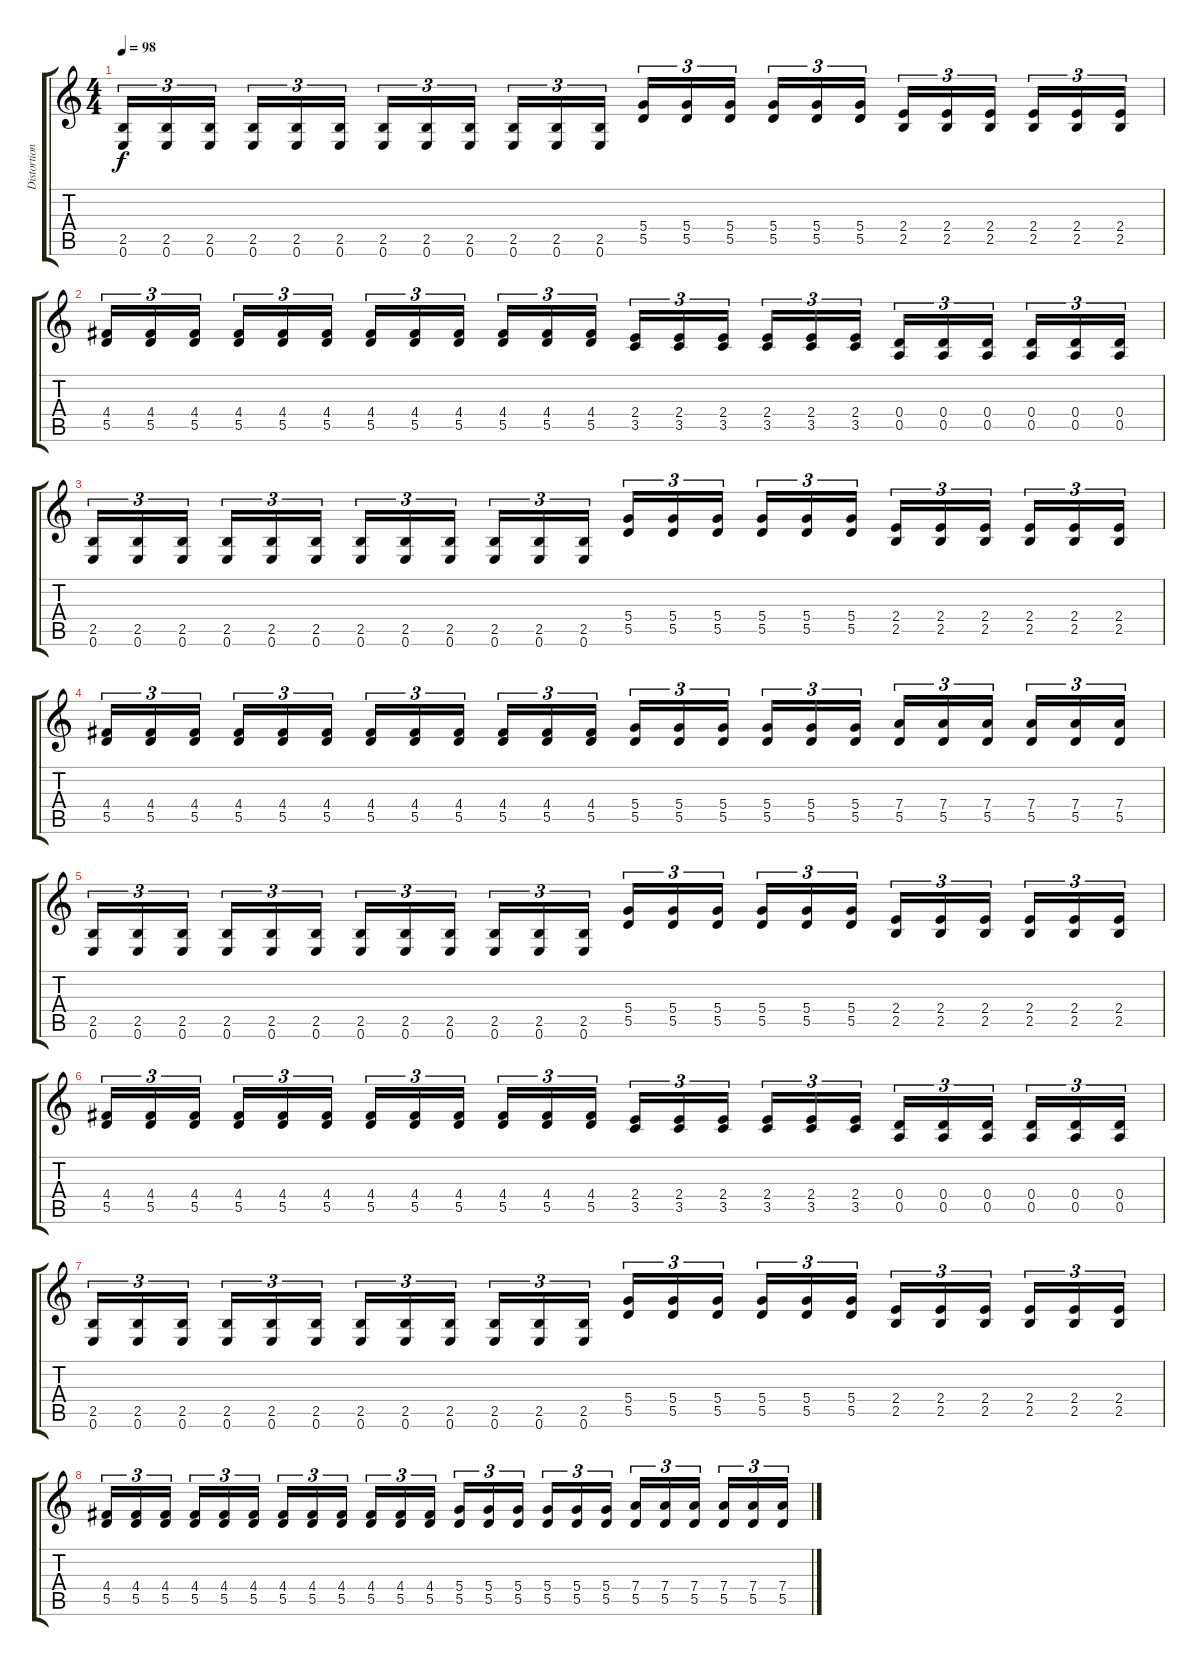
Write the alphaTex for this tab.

\track ("Distortion guitar 1" "Distortion") {instrument distortionguitar}
\staff {score tabs}
\tuning (E4 B3 G3 D3 A2 E2) {hide}
\ts (4 4)
\tempo 98
\clef g2
\ks c
(2.5 0.6).16{tu (3 2) dy f} (2.5 0.6).16{tu (3 2)} (2.5 0.6).16{tu (3 2)} (2.5 0.6).16{tu (3 2)} (2.5 0.6).16{tu (3 2)} (2.5 0.6).16{tu (3 2)} (2.5 0.6).16{tu (3 2)} (2.5 0.6).16{tu (3 2)} (2.5 0.6).16{tu (3 2)} (2.5 0.6).16{tu (3 2)} (2.5 0.6).16{tu (3 2)} (2.5 0.6).16{tu (3 2)} (5.4 5.5).16{tu (3 2)} (5.4 5.5).16{tu (3 2)} (5.4 5.5).16{tu (3 2)} (5.4 5.5).16{tu (3 2)} (5.4 5.5).16{tu (3 2)} (5.4 5.5).16{tu (3 2)} (2.4 2.5).16{tu (3 2)} (2.4 2.5).16{tu (3 2)} (2.4 2.5).16{tu (3 2)} (2.4 2.5).16{tu (3 2)} (2.4 2.5).16{tu (3 2)} (2.4 2.5).16{tu (3 2)} |
(4.4 5.5).16{tu (3 2)} (4.4 5.5).16{tu (3 2)} (4.4 5.5).16{tu (3 2)} (4.4 5.5).16{tu (3 2)} (4.4 5.5).16{tu (3 2)} (4.4 5.5).16{tu (3 2)} (4.4 5.5).16{tu (3 2)} (4.4 5.5).16{tu (3 2)} (4.4 5.5).16{tu (3 2)} (4.4 5.5).16{tu (3 2)} (4.4 5.5).16{tu (3 2)} (4.4 5.5).16{tu (3 2)} (2.4 3.5).16{tu (3 2)} (2.4 3.5).16{tu (3 2)} (2.4 3.5).16{tu (3 2)} (2.4 3.5).16{tu (3 2)} (2.4 3.5).16{tu (3 2)} (2.4 3.5).16{tu (3 2)} (0.4 0.5).16{tu (3 2)} (0.4 0.5).16{tu (3 2)} (0.4 0.5).16{tu (3 2)} (0.4 0.5).16{tu (3 2)} (0.4 0.5).16{tu (3 2)} (0.4 0.5).16{tu (3 2)} |
(2.5 0.6).16{tu (3 2)} (2.5 0.6).16{tu (3 2)} (2.5 0.6).16{tu (3 2)} (2.5 0.6).16{tu (3 2)} (2.5 0.6).16{tu (3 2)} (2.5 0.6).16{tu (3 2)} (2.5 0.6).16{tu (3 2)} (2.5 0.6).16{tu (3 2)} (2.5 0.6).16{tu (3 2)} (2.5 0.6).16{tu (3 2)} (2.5 0.6).16{tu (3 2)} (2.5 0.6).16{tu (3 2)} (5.4 5.5).16{tu (3 2)} (5.4 5.5).16{tu (3 2)} (5.4 5.5).16{tu (3 2)} (5.4 5.5).16{tu (3 2)} (5.4 5.5).16{tu (3 2)} (5.4 5.5).16{tu (3 2)} (2.4 2.5).16{tu (3 2)} (2.4 2.5).16{tu (3 2)} (2.4 2.5).16{tu (3 2)} (2.4 2.5).16{tu (3 2)} (2.4 2.5).16{tu (3 2)} (2.4 2.5).16{tu (3 2)} |
(4.4 5.5).16{tu (3 2)} (4.4 5.5).16{tu (3 2)} (4.4 5.5).16{tu (3 2)} (4.4 5.5).16{tu (3 2)} (4.4 5.5).16{tu (3 2)} (4.4 5.5).16{tu (3 2)} (4.4 5.5).16{tu (3 2)} (4.4 5.5).16{tu (3 2)} (4.4 5.5).16{tu (3 2)} (4.4 5.5).16{tu (3 2)} (4.4 5.5).16{tu (3 2)} (4.4 5.5).16{tu (3 2)} (5.4 5.5).16{tu (3 2)} (5.4 5.5).16{tu (3 2)} (5.4 5.5).16{tu (3 2)} (5.4 5.5).16{tu (3 2)} (5.4 5.5).16{tu (3 2)} (5.4 5.5).16{tu (3 2)} (7.4 5.5).16{tu (3 2)} (7.4 5.5).16{tu (3 2)} (7.4 5.5).16{tu (3 2)} (7.4 5.5).16{tu (3 2)} (7.4 5.5).16{tu (3 2)} (7.4 5.5).16{tu (3 2)} |
(2.5 0.6).16{tu (3 2)} (2.5 0.6).16{tu (3 2)} (2.5 0.6).16{tu (3 2)} (2.5 0.6).16{tu (3 2)} (2.5 0.6).16{tu (3 2)} (2.5 0.6).16{tu (3 2)} (2.5 0.6).16{tu (3 2)} (2.5 0.6).16{tu (3 2)} (2.5 0.6).16{tu (3 2)} (2.5 0.6).16{tu (3 2)} (2.5 0.6).16{tu (3 2)} (2.5 0.6).16{tu (3 2)} (5.4 5.5).16{tu (3 2)} (5.4 5.5).16{tu (3 2)} (5.4 5.5).16{tu (3 2)} (5.4 5.5).16{tu (3 2)} (5.4 5.5).16{tu (3 2)} (5.4 5.5).16{tu (3 2)} (2.4 2.5).16{tu (3 2)} (2.4 2.5).16{tu (3 2)} (2.4 2.5).16{tu (3 2)} (2.4 2.5).16{tu (3 2)} (2.4 2.5).16{tu (3 2)} (2.4 2.5).16{tu (3 2)} |
(4.4 5.5).16{tu (3 2)} (4.4 5.5).16{tu (3 2)} (4.4 5.5).16{tu (3 2)} (4.4 5.5).16{tu (3 2)} (4.4 5.5).16{tu (3 2)} (4.4 5.5).16{tu (3 2)} (4.4 5.5).16{tu (3 2)} (4.4 5.5).16{tu (3 2)} (4.4 5.5).16{tu (3 2)} (4.4 5.5).16{tu (3 2)} (4.4 5.5).16{tu (3 2)} (4.4 5.5).16{tu (3 2)} (2.4 3.5).16{tu (3 2)} (2.4 3.5).16{tu (3 2)} (2.4 3.5).16{tu (3 2)} (2.4 3.5).16{tu (3 2)} (2.4 3.5).16{tu (3 2)} (2.4 3.5).16{tu (3 2)} (0.4 0.5).16{tu (3 2)} (0.4 0.5).16{tu (3 2)} (0.4 0.5).16{tu (3 2)} (0.4 0.5).16{tu (3 2)} (0.4 0.5).16{tu (3 2)} (0.4 0.5).16{tu (3 2)} |
(2.5 0.6).16{tu (3 2)} (2.5 0.6).16{tu (3 2)} (2.5 0.6).16{tu (3 2)} (2.5 0.6).16{tu (3 2)} (2.5 0.6).16{tu (3 2)} (2.5 0.6).16{tu (3 2)} (2.5 0.6).16{tu (3 2)} (2.5 0.6).16{tu (3 2)} (2.5 0.6).16{tu (3 2)} (2.5 0.6).16{tu (3 2)} (2.5 0.6).16{tu (3 2)} (2.5 0.6).16{tu (3 2)} (5.4 5.5).16{tu (3 2)} (5.4 5.5).16{tu (3 2)} (5.4 5.5).16{tu (3 2)} (5.4 5.5).16{tu (3 2)} (5.4 5.5).16{tu (3 2)} (5.4 5.5).16{tu (3 2)} (2.4 2.5).16{tu (3 2)} (2.4 2.5).16{tu (3 2)} (2.4 2.5).16{tu (3 2)} (2.4 2.5).16{tu (3 2)} (2.4 2.5).16{tu (3 2)} (2.4 2.5).16{tu (3 2)} |
(4.4 5.5).16{tu (3 2)} (4.4 5.5).16{tu (3 2)} (4.4 5.5).16{tu (3 2)} (4.4 5.5).16{tu (3 2)} (4.4 5.5).16{tu (3 2)} (4.4 5.5).16{tu (3 2)} (4.4 5.5).16{tu (3 2)} (4.4 5.5).16{tu (3 2)} (4.4 5.5).16{tu (3 2)} (4.4 5.5).16{tu (3 2)} (4.4 5.5).16{tu (3 2)} (4.4 5.5).16{tu (3 2)} (5.4 5.5).16{tu (3 2)} (5.4 5.5).16{tu (3 2)} (5.4 5.5).16{tu (3 2)} (5.4 5.5).16{tu (3 2)} (5.4 5.5).16{tu (3 2)} (5.4 5.5).16{tu (3 2)} (7.4 5.5).16{tu (3 2)} (7.4 5.5).16{tu (3 2)} (7.4 5.5).16{tu (3 2)} (7.4 5.5).16{tu (3 2)} (7.4 5.5).16{tu (3 2)} (7.4 5.5).16{tu (3 2)}
